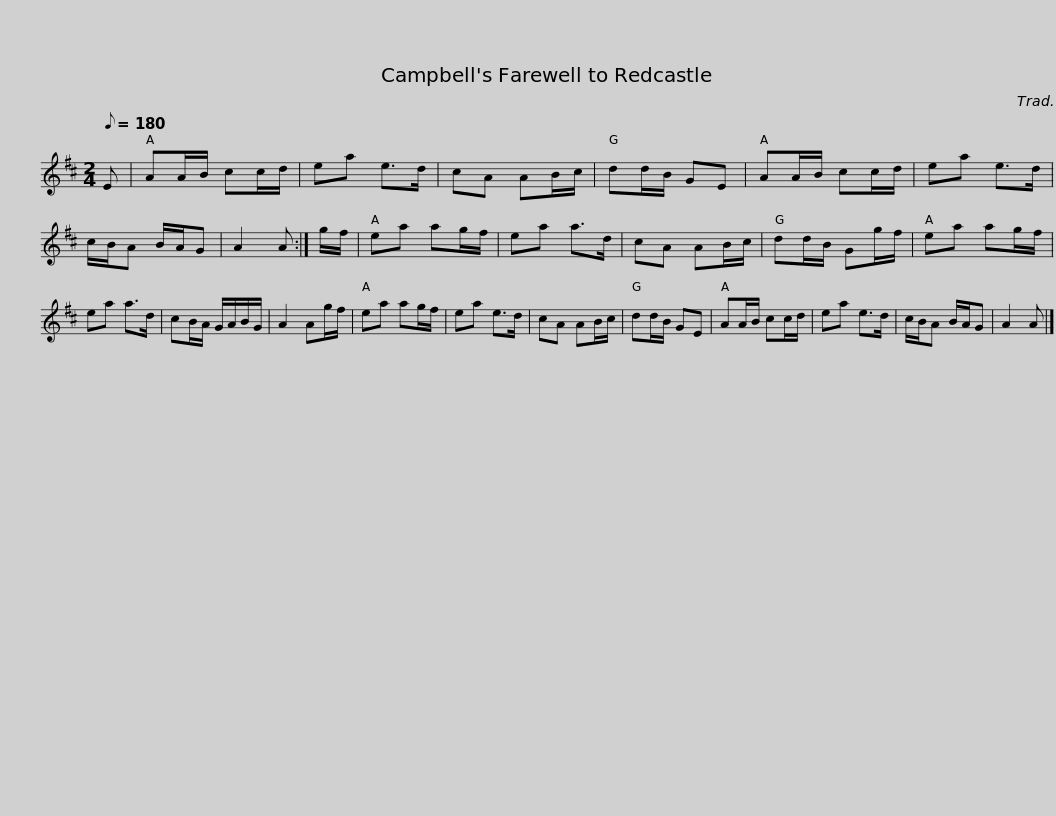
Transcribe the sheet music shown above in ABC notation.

X:1
L:1/8
Q:1/8=180
M:2/4
I:linebreak $
K:D
V:1 treble
V:1
 E | AA/B/ cc/d/ | ea e>d | cA AB/c/ | dd/B/ GE | %5
 AA/B/ cc/d/ | ea e>d | c/B/A B/A/G | A2 A :| g/f/ |$ %10
 ea ag/f/ | ea a>d | cA AB/c/ | dd/B/ Gg/f/ | ea ag/f/ | %15
 ea a>d | cB/A/ G/A/B/G/ | A2 Ag/f/ |$ ea ag/f/ | ea e>d | %20
 cA AB/c/ | dd/B/ GE | AA/B/ cc/d/ | ea e>d | c/B/A B/A/G | %25
 A2 A |] %26
